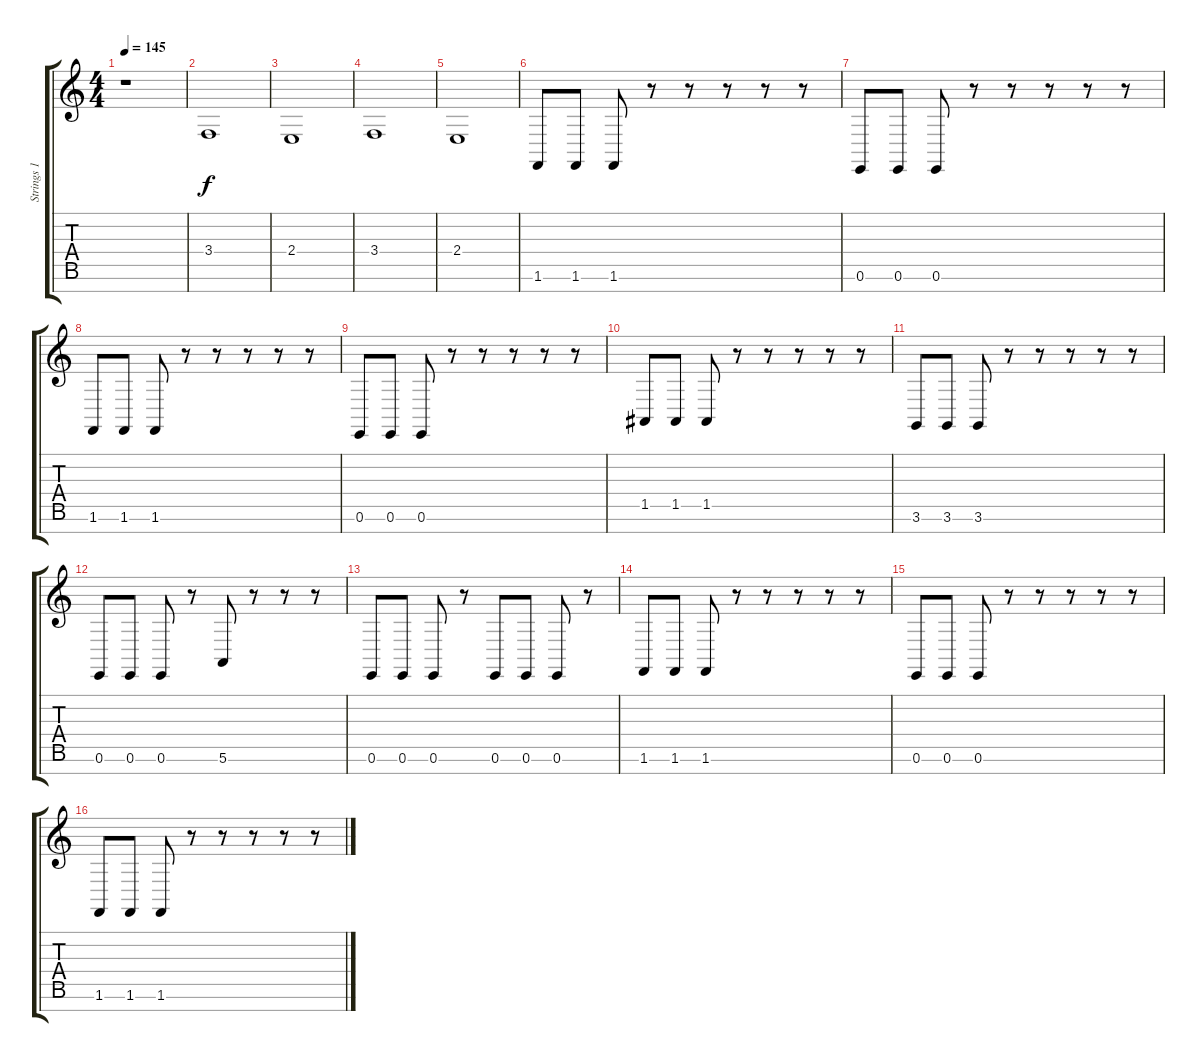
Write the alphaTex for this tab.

\track ("Strings 1" "Strings 1") {instrument stringensemble1}
\staff {score tabs}
\tuning (E4 B3 G3 D3 A2 E2 B1) {hide}
\ts (4 4)
\tempo 145
\clef g2
\ks c
r.1{dy f} |
3.4.1 |
2.4.1 |
3.4.1 |
2.4.1 |
1.6.8 1.6.8 1.6.8 r.8 r.8 r.8 r.8 r.8 |
0.6.8 0.6.8 0.6.8 r.8 r.8 r.8 r.8 r.8 |
1.6.8 1.6.8 1.6.8 r.8 r.8 r.8 r.8 r.8 |
0.6.8 0.6.8 0.6.8 r.8 r.8 r.8 r.8 r.8 |
1.5.8 1.5.8 1.5.8 r.8 r.8 r.8 r.8 r.8 |
3.6.8 3.6.8 3.6.8 r.8 r.8 r.8 r.8 r.8 |
0.6.8 0.6.8 0.6.8 r.8 5.6.8 r.8 r.8 r.8 |
0.6.8 0.6.8 0.6.8 r.8 0.6.8 0.6.8 0.6.8 r.8 |
1.6.8 1.6.8 1.6.8 r.8 r.8 r.8 r.8 r.8 |
0.6.8 0.6.8 0.6.8 r.8 r.8 r.8 r.8 r.8 |
1.6.8 1.6.8 1.6.8 r.8 r.8 r.8 r.8 r.8
